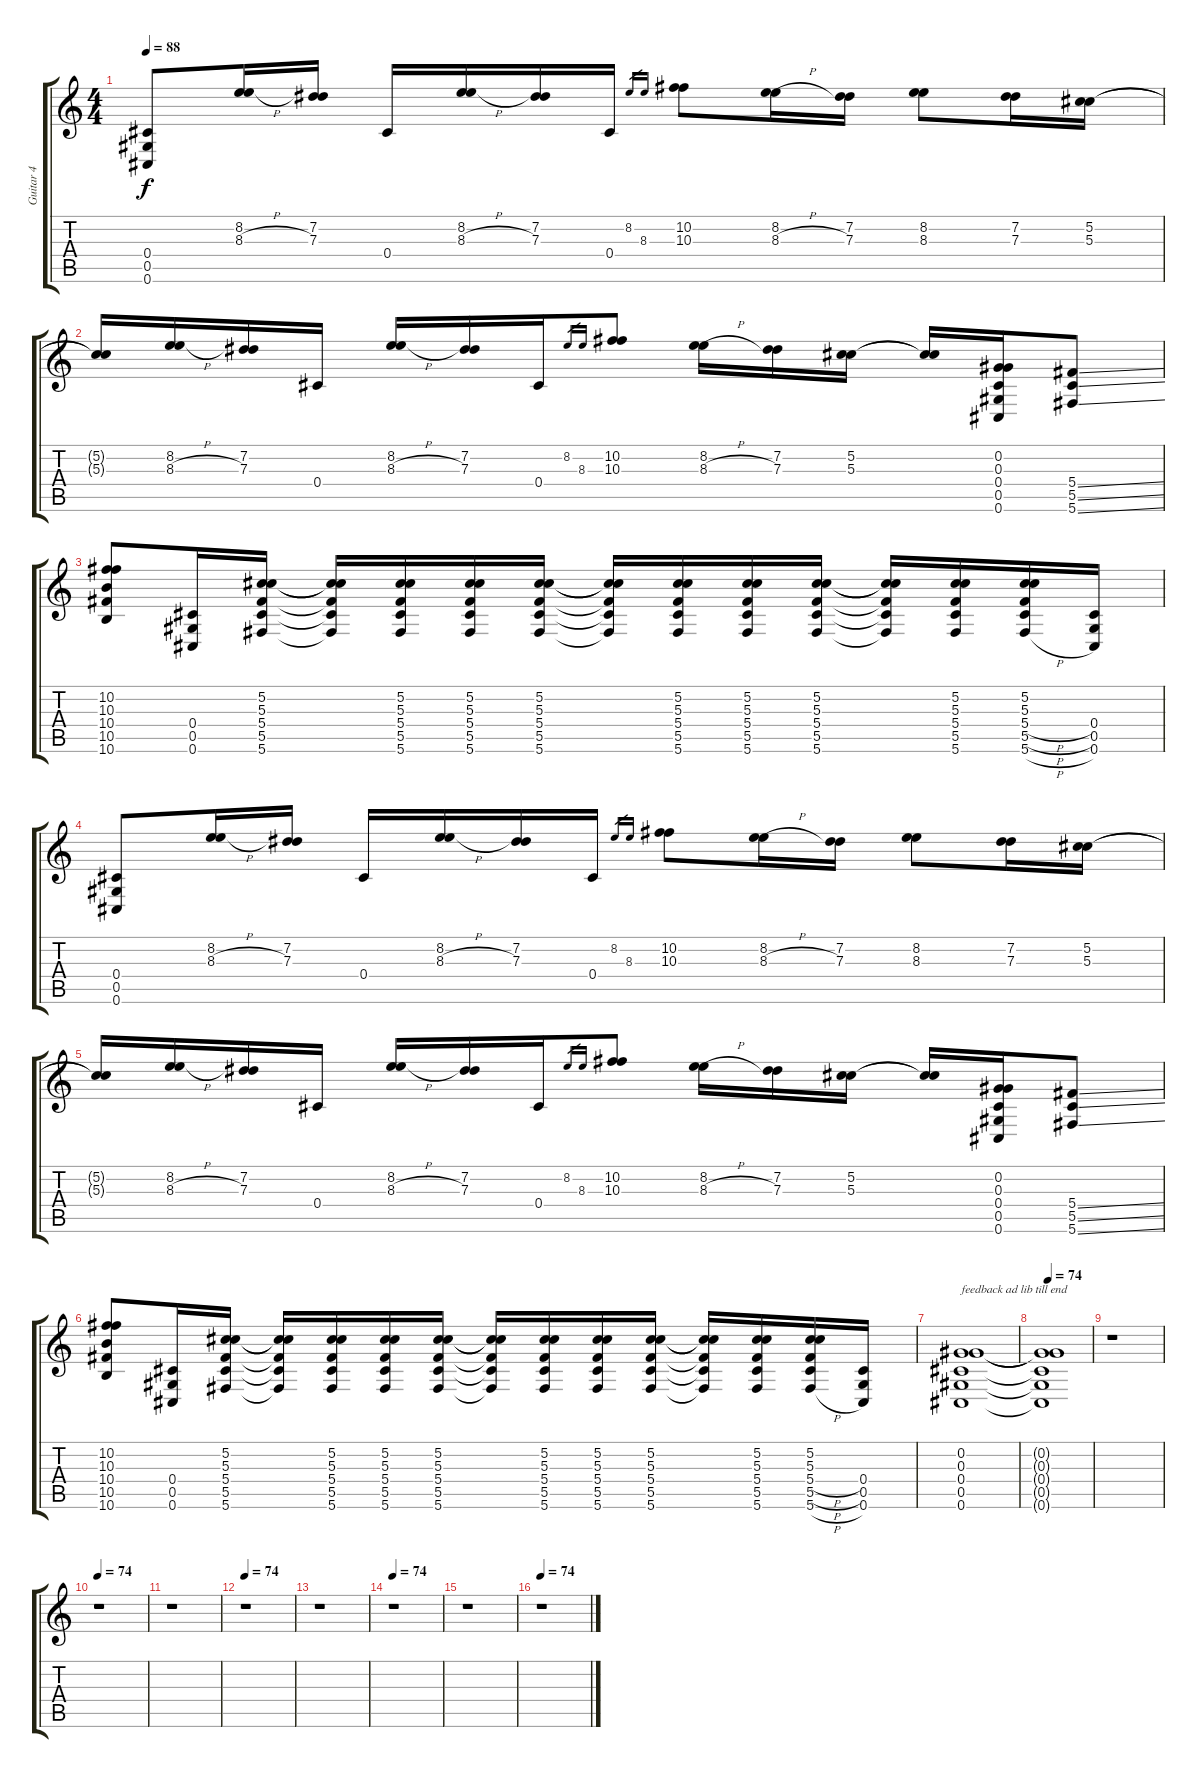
\track ("Guitar 4" "Guitar 4") {instrument acousticguitarsteel}
\staff {score tabs}
\tuning (F4 Ab3 Ab3 Db3 Ab2 Db2) {hide}
\ts (4 4)
\tempo 88
\clef g2
\ks c
(0.4 0.5 0.6).8{dy f} (8.2{h} 8.3{h}).16 (7.2 7.3).16 0.4.16 (8.2{h} 8.3{h}).16 (7.2 7.3).16 0.4.16 8.2.16{gr} 8.3.16{gr} (10.2 10.3).8 (8.2{h} 8.3{h}).16 (7.2 7.3).16 (8.2 8.3).8 (7.2 7.3).16 (5.2 5.3).16 |
(5.2{t} 5.3{t}).16 (8.2{h} 8.3{h}).16 (7.2 7.3).16 0.4.16 (8.2{h} 8.3{h}).16 (7.2 7.3).16 0.4.16 8.2.16{gr} 8.3.16{gr} (10.2 10.3).8 (8.2{h} 8.3{h}).16 (7.2 7.3).16 (5.2 5.3).16 (5.2{t} 5.3{t}).16 (0.2 0.3 0.4 0.5 0.6).16 (5.4{ss} 5.5{ss} 5.6{ss}).8 |
(10.2 10.3 10.4 10.5 10.6).8 (0.4 0.5 0.6).16 (5.2 5.3 5.4 5.5 5.6).16 (5.2{t} 5.3{t} 5.4{t} 5.5{t} 5.6{t}).16 (5.2 5.3 5.4 5.5 5.6).16 (5.2 5.3 5.4 5.5 5.6).16 (5.2 5.3 5.4 5.5 5.6).16 (5.2{t} 5.3{t} 5.4{t} 5.5{t} 5.6{t}).16 (5.2 5.3 5.4 5.5 5.6).16 (5.2 5.3 5.4 5.5 5.6).16 (5.2 5.3 5.4 5.5 5.6).16 (5.2{t} 5.3{t} 5.4{t} 5.5{t} 5.6{t}).16 (5.2 5.3 5.4 5.5 5.6).16 (5.2 5.3 5.4{h} 5.5{h} 5.6{h}).16 (0.4 0.5 0.6).16 |
(0.4 0.5 0.6).8 (8.2{h} 8.3{h}).16 (7.2 7.3).16 0.4.16 (8.2{h} 8.3{h}).16 (7.2 7.3).16 0.4.16 8.2.16{gr} 8.3.16{gr} (10.2 10.3).8 (8.2{h} 8.3{h}).16 (7.2 7.3).16 (8.2 8.3).8 (7.2 7.3).16 (5.2 5.3).16 |
(5.2{t} 5.3{t}).16 (8.2{h} 8.3{h}).16 (7.2 7.3).16 0.4.16 (8.2{h} 8.3{h}).16 (7.2 7.3).16 0.4.16 8.2.16{gr} 8.3.16{gr} (10.2 10.3).8 (8.2{h} 8.3{h}).16 (7.2 7.3).16 (5.2 5.3).16 (5.2{t} 5.3{t}).16 (0.2 0.3 0.4 0.5 0.6).16 (5.4{ss} 5.5{ss} 5.6{ss}).8 |
(10.2 10.3 10.4 10.5 10.6).8 (0.4 0.5 0.6).16 (5.2 5.3 5.4 5.5 5.6).16 (5.2{t} 5.3{t} 5.4{t} 5.5{t} 5.6{t}).16 (5.2 5.3 5.4 5.5 5.6).16 (5.2 5.3 5.4 5.5 5.6).16 (5.2 5.3 5.4 5.5 5.6).16 (5.2{t} 5.3{t} 5.4{t} 5.5{t} 5.6{t}).16 (5.2 5.3 5.4 5.5 5.6).16 (5.2 5.3 5.4 5.5 5.6).16 (5.2 5.3 5.4 5.5 5.6).16 (5.2{t} 5.3{t} 5.4{t} 5.5{t} 5.6{t}).16 (5.2 5.3 5.4 5.5 5.6).16 (5.2 5.3 5.4{h} 5.5{h} 5.6{h}).16 (0.4 0.5 0.6).16 |
(0.2 0.3 0.4 0.5 0.6).1{txt "feedback ad lib till end"} |
\tempo 74
(0.2{t} 0.3{t} 0.4{t} 0.5{t} 0.6{t}).1 |
r.1 |
\tempo 74
r.1 |
r.1 |
\tempo 74
r.1 |
r.1 |
\tempo 74
r.1 |
r.1 |
\tempo 74
r.1
